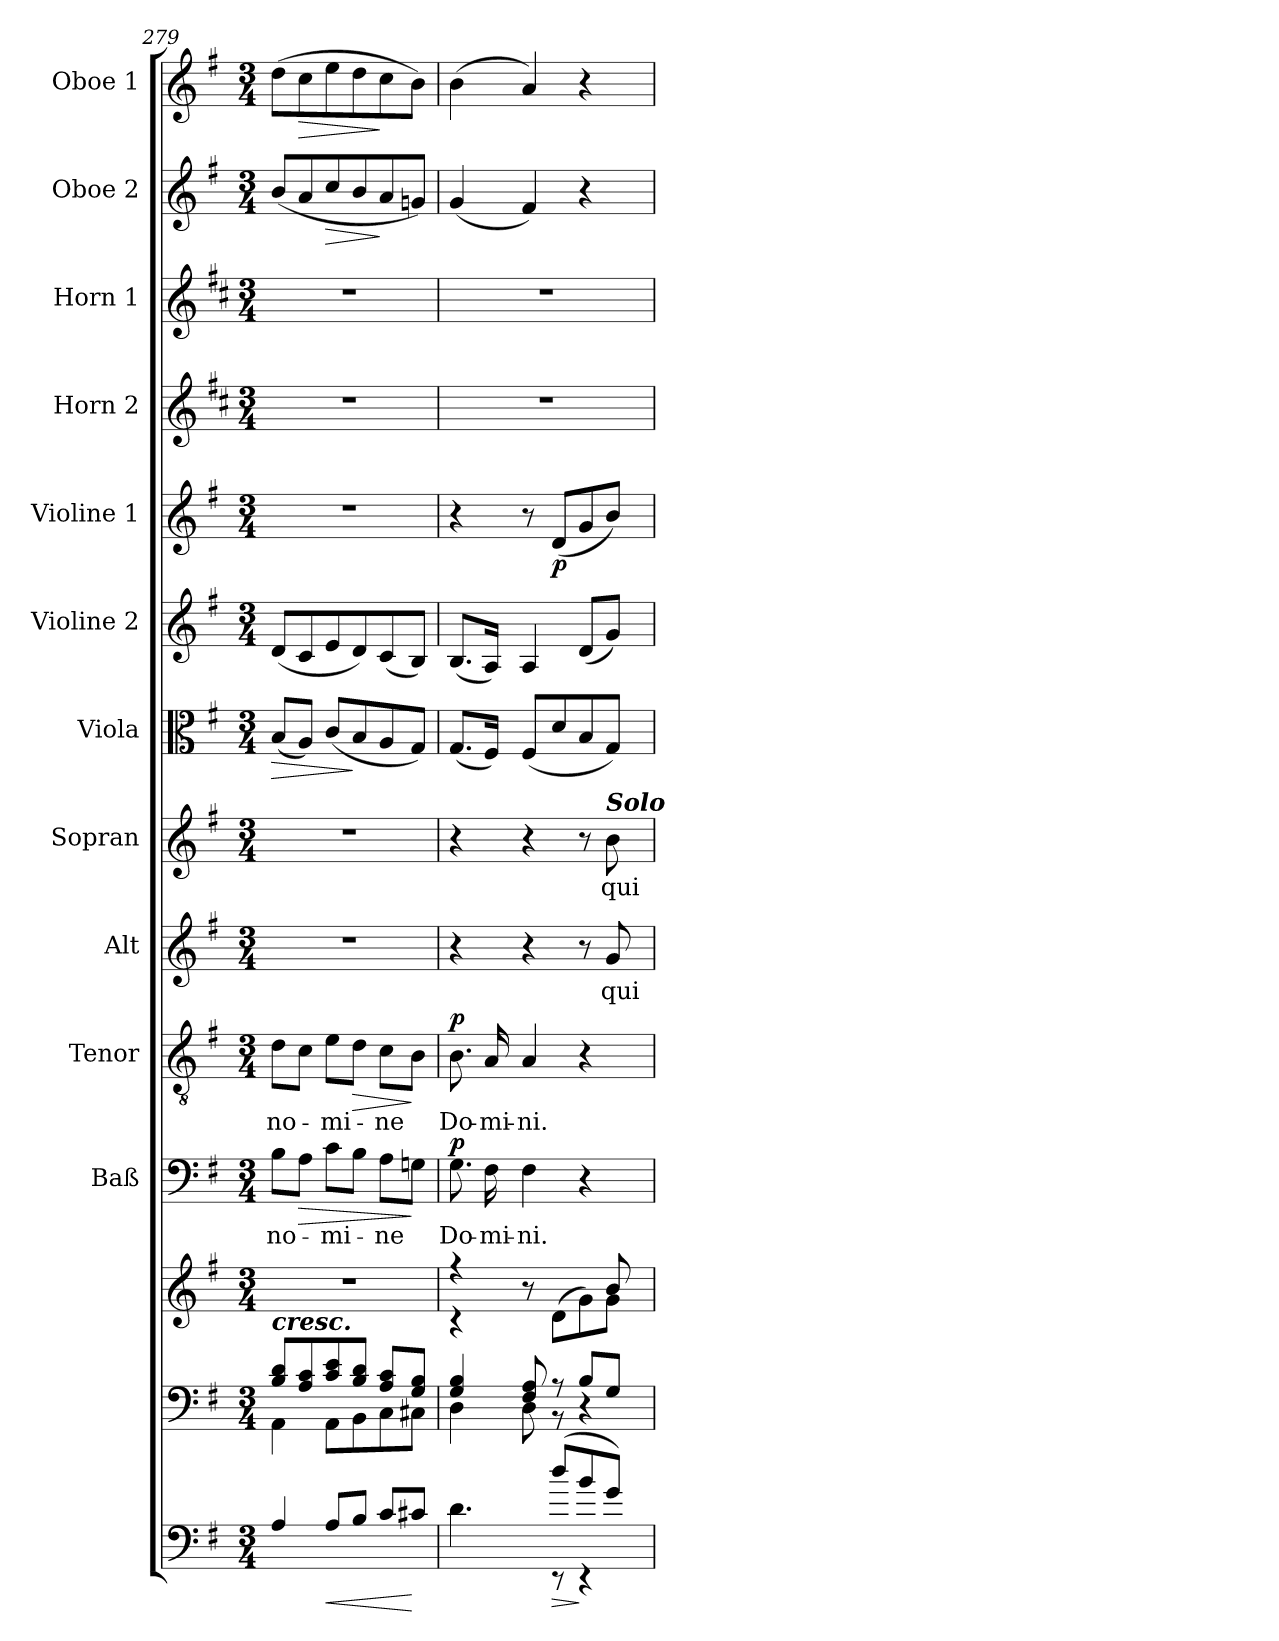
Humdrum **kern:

**kern	**dynam	**kern	**kern	**kern	**text	**dynam	**kern	**text	**dynam	**kern	**text	**kern	**text	**kern	**dynam	**kern	**kern	**dynam	**kern	**kern	**kern	**dynam	**kern	**dynam
*part13	*part13	*part12	*part12	*part11	*part11	*part11	*part10	*part10	*part10	*part9	*part9	*part8	*part8	*part7	*part7	*part6	*part5	*part5	*part4	*part3	*part2	*part2	*part1	*part1
*staff14	*staff14	*staff13	*staff12	*staff11	*staff11	*staff11	*staff10	*staff10	*staff10	*staff9	*staff9	*staff8	*staff8	*staff7	*staff7	*staff6	*staff5	*staff5	*staff4	*staff3	*staff2	*staff2	*staff1	*staff1
*	*	*	*	*I"Baß	*	*	*I"Tenor	*	*	*I"Alt	*	*I"Sopran	*	*I"Viola	*	*I"Violine 2	*I"Violine 1	*	*I"Horn 2	*I"Horn 1	*I"Oboe 2	*	*I"Oboe 1	*
*	*	*	*	*I'Baß	*	*	*I'Ten	*	*	*I'Alt	*	*I'Sop	*	*I'Vla.	*	*I'Vln. 2	*I'Vln. 1	*	*I'Hrn. 2	*I'Hrn. 1	*I'Ob. 2	*	*I'Ob. 1	*
*clefF4	*	*clefF4	*clefG2	*clefF4	*	*	*clefGv2	*	*	*clefG2	*	*clefG2	*	*clefC3	*	*clefG2	*clefG2	*	*clefG2	*clefG2	*clefG2	*	*clefG2	*
*ITrd7c12	*	*	*	*	*	*	*	*	*	*	*	*	*	*	*	*	*	*	*ITrd4c7	*ITrd4c7	*	*	*	*
*k[f#]	*	*k[f#]	*k[f#]	*k[f#]	*	*	*k[f#]	*	*	*k[f#]	*	*k[f#]	*	*k[f#]	*	*k[f#]	*k[f#]	*	*k[f#]	*k[f#]	*k[f#]	*	*k[f#]	*
*G:	*	*G:	*G:	*G:	*	*	*G:	*	*	*G:	*	*G:	*	*G:	*	*G:	*G:	*	*G:	*G:	*G:	*	*G:	*
*M3/4	*	*M3/4	*M3/4	*M3/4	*	*	*M3/4	*	*	*M3/4	*	*M3/4	*	*M3/4	*	*M3/4	*M3/4	*	*M3/4	*M3/4	*M3/4	*	*M3/4	*
=279	=279	=279	=279	=279	=279	=279	=279	=279	=279	=279	=279	=279	=279	=279	=279	=279	=279	=279	=279	=279	=279	=279	=279	=279
*	*	*^	*	*	*	*	*	*	*	*	*	*	*	*	*	*	*	*	*	*	*	*	*	*
!	!	!LO:TX:a:Bi:t=cresc.	!	!	!	!	!	!	!	!	!	!	!	!	!	!	!	!	!	!	!	!	!	!	!
!	!	!	!	!	!	!LO:LY:b	!	!	!LO:LY:b	!	!	!	!	!	!	!LO:HP:b	!	!	!	!	!	!	!	!	!
4AA/	.	8B/ 8d/L	4AA\	2.r	8B\L	no-	.	8d\L	no-	.	2.r	.	2.r	.	(<8B/L	>	(<8d/L	2.r	.	2.r	2.r	(<8b/L	.	(>8dd\L	.
!	!	!	!	!	!	!	!LO:HP:b	!	!	!	!	!	!	!	!	!	!	!	!	!	!	!	!	!	!LO:HP:b
.	.	8A/ 8c/	.	.	8A\J	.	>	8c\J	.	.	.	.	.	.	8A/J)	.	8c/	.	.	.	.	8a/	.	8cc\	>
!	!LO:HP:b	!	!	!	!	!LO:LY:b	!	!	!LO:LY:b	!	!	!	!	!	!	!	!	!	!	!	!	!	!LO:HP:b	!	!
8AA/L	<	8c/ 8e/	8AA\L	.	8c\L	-mi-	.	8e\L	-mi-	.	.	.	.	.	(<8c/L	.	8e/	.	.	.	.	8cc/	>	8ee\	.
!	!	!	!	!	!	!	!	!	!	!LO:HP:b	!	!	!	!	!	!	!	!	!	!	!	!	!	!	!
8BB/J	.	8B/ 8d/J	8BB\	.	8B\J	.	.	8d\J	.	>	.	.	.	.	8B/	]	8d/)	.	.	.	.	8b/	.	8dd\	.
!	!	!	!	!	!	!LO:LY:b	!	!	!LO:LY:b	!	!	!	!	!	!	!	!	!	!	!	!	!	!	!	!
8C/L	.	8A/ 8c/L	8C\	.	8A\L	-ne	.	8c\L	-ne	.	.	.	.	.	8A/	.	(<8c/	.	.	.	.	8a/	]	8cc\	]
8C#X/J	[	8G/ 8B/J	8C#X\J	.	8Gn\J	.	]	8B\J	.	]	.	.	.	.	8G/J)	.	8B/J)	.	.	.	.	8gn/J)	.	8b\J)	.
!!LO:PB:g=z
=280	=280	=280	=280	=280	=280	=280	=280	=280	=280	=280	=280	=280	=280	=280	=280	=280	=280	=280	=280	=280	=280	=280	=280	=280	=280
*^	*	*	*	*^	*	*	*	*	*	*	*	*	*	*	*	*	*	*	*	*	*	*	*	*	*
!	!	!	!	!	!	!	!	!LO:LY:b	!LO:DY:a	!	!LO:LY:b	!LO:DY:a	!	!	!	!	!	!	!	!	!	!	!	!	!	!	!
4.ryy	4.D\	.	4G/ 4B/	4D\	4r	4r	8.G\	Do-	p	8.B\	Do-	p	4r	.	4r	.	(<8.G/L	.	(<8.B/L	4r	.	2.r	2.r	(<4g/	.	(>4b\	.
!	!	!	!	!	!	!	!	!LO:LY:b	!	!	!LO:LY:b	!	!	!	!	!	!	!	!	!	!	!	!	!	!	!	!
.	.	.	.	.	.	.	16F#\	-mi-	.	16A/	-mi-	.	.	.	.	.	16F#/Jk)	.	16A/Jk)	.	.	.	.	.	.	.	.
!	!	!	!	!	!	!	!	!LO:LY:b	!	!	!LO:LY:b	!	!	!	!	!	!	!	!	!	!	!	!	!	!	!	!
.	.	.	8F#/ 8A/	8D\	4ryy	8r	4F#\	-ni.	.	4A/	-ni.	.	4r	.	4r	.	(<8F#/L	.	4A/	8r	.	.	.	4f#/)	.	4a/)	.
!	!	!LO:HP:b	!	!	!	!	!	!	!	!	!	!	!	!	!	!	!	!	!	!	!LO:DY:b	!	!	!	!	!	!
(<8d/L	8rEE	>	8r	8r	.	(>8d\L	.	.	.	.	.	.	.	.	.	.	8d/	.	.	(<8d/L	p	.	.	.	.	.	.
8B/	4rEE	]	8B/L	4rC	8ryy	8g\)	4r	.	.	4r	.	.	8r	.	8r	.	8B/	.	(<8d/L	8g/	.	.	.	4r	.	4r	.
!	!	!	!	!	!	!	!	!	!	!	!	!	!	!	!LO:TX:a:Bi:t=Solo	!	!	!	!	!	!	!	!	!	!	!	!
!	!	!	!	!	!	!	!	!	!	!	!	!	!	!LO:LY:b	!	!LO:LY:b	!	!	!	!	!	!	!	!	!	!	!
8G/J)	.	.	8G/J	.	8b/	8g\J	.	.	.	.	.	.	8g/	qui	8b\	qui	8G/J)	.	8g/J)	8b/J)	.	.	.	.	.	.	.
*v	*v	*	*	*	*	*	*	*	*	*	*	*	*	*	*	*	*	*	*	*	*	*	*	*	*	*	*
*	*	*v	*v	*	*	*	*	*	*	*	*	*	*	*	*	*	*	*	*	*	*	*	*	*	*	*
*	*	*	*v	*v	*	*	*	*	*	*	*	*	*	*	*	*	*	*	*	*	*	*	*	*	*
=	=	=	=	=	=	=	=	=	=	=	=	=	=	=	=	=	=	=	=	=	=	=	=	=
*-	*-	*-	*-	*-	*-	*-	*-	*-	*-	*-	*-	*-	*-	*-	*-	*-	*-	*-	*-	*-	*-	*-	*-	*-
